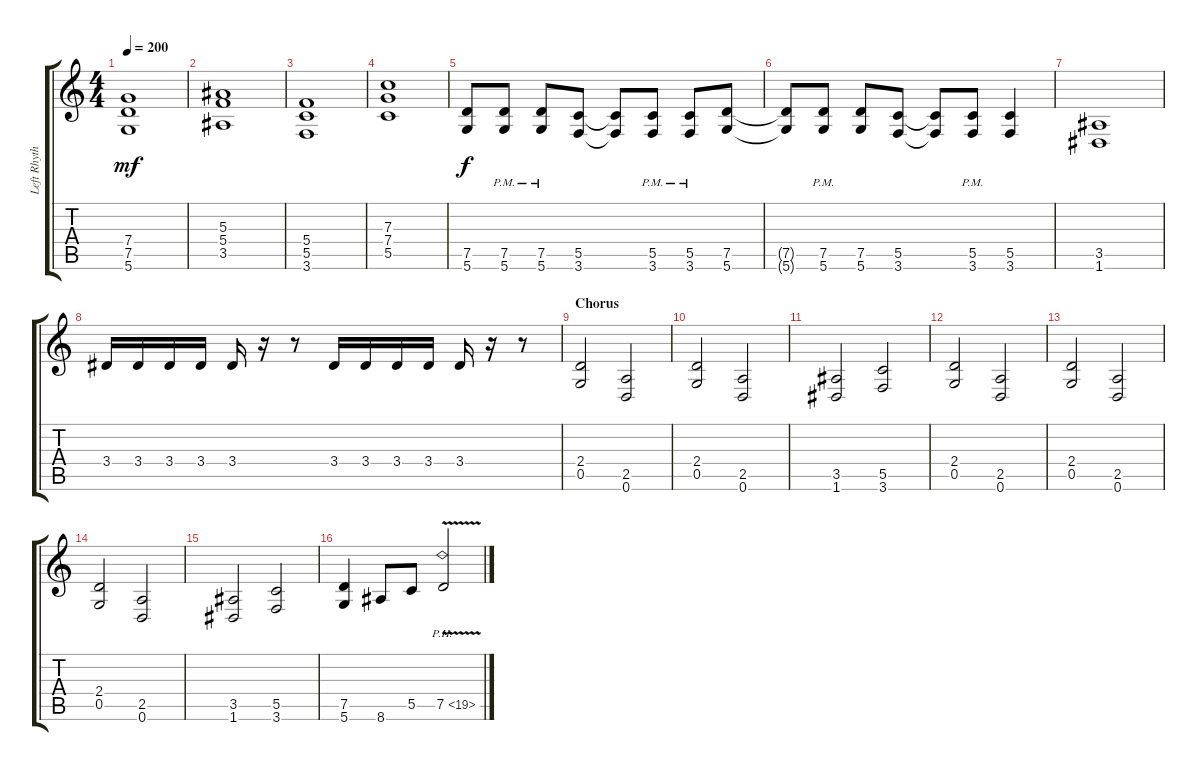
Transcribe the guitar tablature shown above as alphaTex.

\track ("Left Rhythm Gtr" "Left Rhyth") {instrument overdrivenguitar}
\staff {score tabs}
\tuning (D4 A3 F3 C3 G2 D2) {hide}
\ts (4 4)
\tempo 200
\clef g2
\ks c
(7.4 7.5 5.6).1{dy mf} |
(5.3 5.4 3.5).1 |
(5.4 5.5 3.6).1 |
(7.3 7.4 5.5).1 |
(7.5 5.6).8{dy f} (7.5{pm} 5.6{pm}).8 (7.5{pm} 5.6{pm}).8 (5.5 3.6).8 (5.5{t} 3.6{t}).8 (5.5{pm} 3.6{pm}).8 (5.5{pm} 3.6{pm}).8 (7.5 5.6).8 |
(7.5{t} 5.6{t}).8 (7.5{pm} 5.6{pm}).8 (7.5 5.6).8 (5.5 3.6).8 (5.5{t} 3.6{t}).8 (5.5{pm} 3.6{pm}).8 (5.5 3.6).4 |
(3.5 1.6).1 |
3.4.16 3.4.16 3.4.16 3.4.16 3.4.16 r.16 r.8 3.4.16 3.4.16 3.4.16 3.4.16 3.4.16 r.16 r.8 |
\section ("" "Chorus")
(2.4 0.5).2 (2.5 0.6).2 |
(2.4 0.5).2 (2.5 0.6).2 |
(3.5 1.6).2 (5.5 3.6).2 |
(2.4 0.5).2 (2.5 0.6).2 |
(2.4 0.5).2 (2.5 0.6).2 |
(2.4 0.5).2 (2.5 0.6).2 |
(3.5 1.6).2 (5.5 3.6).2 |
(7.5 5.6).4 8.6.8 5.5.8 7.5{ph 12 v}.2
